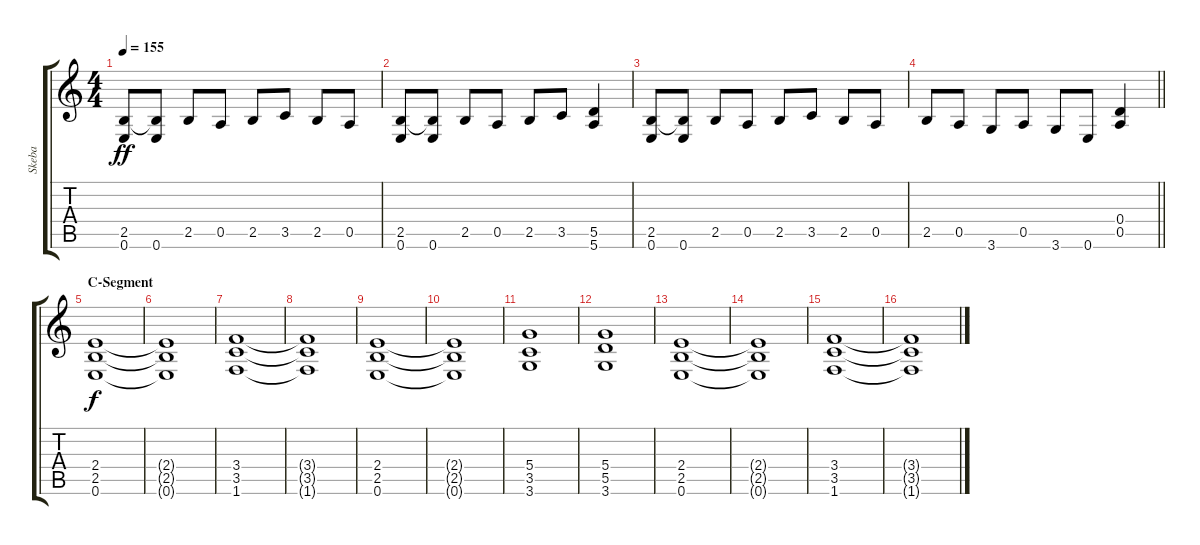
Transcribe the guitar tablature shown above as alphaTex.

\track ("Skeba" "Skeba") {instrument overdrivenguitar}
\staff {score tabs}
\tuning (E4 B3 G3 D3 A2 E2) {hide}
\ts (4 4)
\tempo 155
\clef g2
\ks c
(2.5 0.6).8{dy ff} (2.5{t} 0.6).8 2.5.8 0.5.8 2.5.8 3.5.8 2.5.8 0.5.8 |
(2.5 0.6).8 (2.5{t} 0.6).8 2.5.8 0.5.8 2.5.8 3.5.8 (5.5 5.6).4 |
(2.5 0.6).8 (2.5{t} 0.6).8 2.5.8 0.5.8 2.5.8 3.5.8 2.5.8 0.5.8 |
\barLineRight lightlight
2.5.8 0.5.8 3.6.8 0.5.8 3.6.8 0.6.8 (0.4 0.5).4 |
\section ("" "C-Segment")
(2.4 2.5 0.6).1{dy f} |
(2.4{t} 2.5{t} 0.6{t}).1 |
(3.4 3.5 1.6).1 |
(3.4{t} 3.5{t} 1.6{t}).1 |
(2.4 2.5 0.6).1 |
(2.4{t} 2.5{t} 0.6{t}).1 |
(5.4 3.5 3.6).1 |
(5.4 5.5 3.6).1 |
(2.4 2.5 0.6).1 |
(2.4{t} 2.5{t} 0.6{t}).1 |
(3.4 3.5 1.6).1 |
(3.4{t} 3.5{t} 1.6{t}).1
